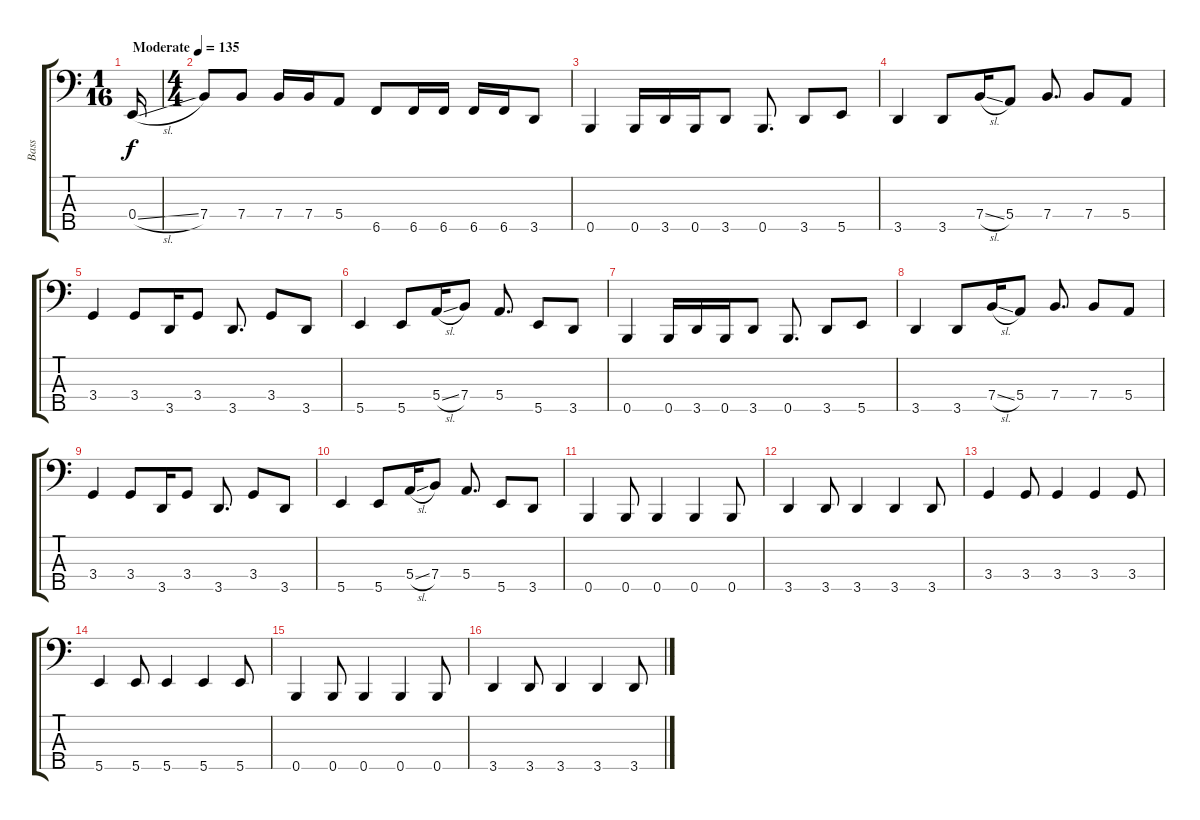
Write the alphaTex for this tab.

\track ("Bass" "Bass") {instrument electricbassfinger}
\staff {score tabs}
\tuning (G2 D2 A1 E1 B0) {hide}
\ts (1 16)
\tempo (135 "Moderate")
\clef f4
\ks c
0.4{sl}.16{dy f instrument electricbassfinger} |
\ts (4 4)
7.4.8 7.4.8 7.4.16 7.4.16 5.4.8 6.5.8 6.5.16 6.5.16 6.5.16 6.5.16 3.5.8 |
0.5.4 0.5.16 3.5.16 0.5.16 3.5.8 0.5.8{d} 3.5.8 5.5.8 |
3.5.4 3.5.8 7.4{sl}.16 5.4.8 7.4.8{d} 7.4.8 5.4.8 |
3.4.4 3.4.8 3.5.16 3.4.8 3.5.8{d} 3.4.8 3.5.8 |
5.5.4 5.5.8 5.4{sl}.16 7.4.8 5.4.8{d} 5.5.8 3.5.8 |
0.5.4 0.5.16 3.5.16 0.5.16 3.5.8 0.5.8{d} 3.5.8 5.5.8 |
3.5.4 3.5.8 7.4{sl}.16 5.4.8 7.4.8{d} 7.4.8 5.4.8 |
3.4.4 3.4.8 3.5.16 3.4.8 3.5.8{d} 3.4.8 3.5.8 |
5.5.4 5.5.8 5.4{sl}.16 7.4.8 5.4.8{d} 5.5.8 3.5.8 |
0.5.4 0.5.8 0.5.4 0.5.4 0.5.8 |
3.5.4 3.5.8 3.5.4 3.5.4 3.5.8 |
3.4.4 3.4.8 3.4.4 3.4.4 3.4.8 |
5.5.4 5.5.8 5.5.4 5.5.4 5.5.8 |
0.5.4 0.5.8 0.5.4 0.5.4 0.5.8 |
3.5.4 3.5.8 3.5.4 3.5.4 3.5.8
